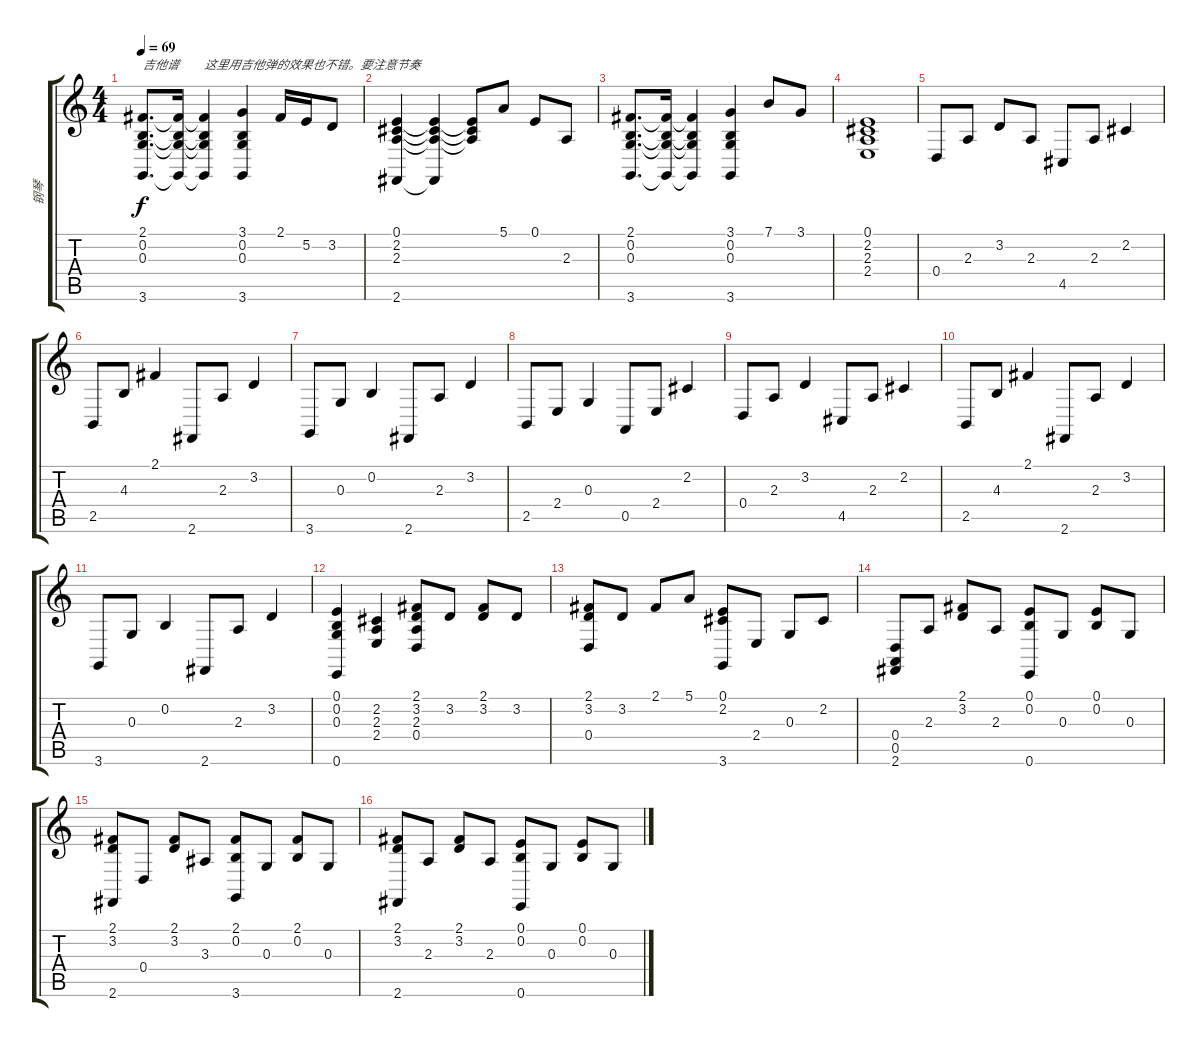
\track ("钢琴" "钢琴") {instrument acousticgrandpiano}
\staff {score tabs}
\tuning (E4 B3 G3 D3 A2 E2) {hide}
\ts (4 4)
\tempo 69
\clef g2
\ks c
(2.1 0.2 0.3 3.6).8{d txt "吉他谱" dy f instrument acousticgrandpiano} (2.1{t} 0.2{t} 0.3{t} 3.6{t}).16 (2.1{t} 0.2{t} 0.3{t} 3.6{t}).4{txt "这里用吉他弹的效果也不错。要注意节奏"} (3.1 0.2 0.3 3.6).4 2.1.16 5.2.16 3.2.8 |
(0.1 2.2 2.3 2.6).4 (0.1{t} 2.2{t} 2.3{t} 2.6{t}).4 (0.1{t} 2.2{t} 2.3{t}).8 5.1.8 0.1.8 2.3.8 |
(2.1 0.2 0.3 3.6).8{d} (2.1{t} 0.2{t} 0.3{t} 3.6{t}).16 (2.1{t} 0.2{t} 0.3{t} 3.6{t}).4 (3.1 0.2 0.3 3.6).4 7.1.8 3.1.8 |
(0.1 2.2 2.3 2.4).1 |
0.4.8 2.3.8 3.2.8 2.3.8 4.5.8 2.3.8 2.2.4 |
2.5.8 4.3.8 2.1.4 2.6.8 2.3.8 3.2.4 |
3.6.8 0.3.8 0.2.4 2.6.8 2.3.8 3.2.4 |
2.5.8 2.4.8 0.3.4 0.5.8 2.4.8 2.2.4 |
0.4.8 2.3.8 3.2.4 4.5.8 2.3.8 2.2.4 |
2.5.8 4.3.8 2.1.4 2.6.8 2.3.8 3.2.4 |
3.6.8 0.3.8 0.2.4 2.6.8 2.3.8 3.2.4 |
(0.1 0.2 0.3 0.6).4 (2.2 2.3 2.4).4 (2.1 3.2 2.3 0.4).8 3.2.8 (2.1 3.2).8 3.2.8 |
(2.1 3.2 0.4).8 3.2.8 2.1.8 5.1.8 (0.1 2.2 3.6).8 2.4.8 0.3.8 2.2.8 |
(0.4 0.5 2.6).8 2.3.8 (2.1 3.2).8 2.3.8 (0.1 0.2 0.6).8 0.3.8 (0.1 0.2).8 0.3.8 |
(2.1 3.2 2.6).8 0.4.8 (2.1 3.2).8 3.3.8 (2.1 0.2 3.6).8 0.3.8 (2.1 0.2).8 0.3.8 |
(2.1 3.2 2.6).8 2.3.8 (2.1 3.2).8 2.3.8 (0.1 0.2 0.6).8 0.3.8 (0.1 0.2).8 0.3.8
